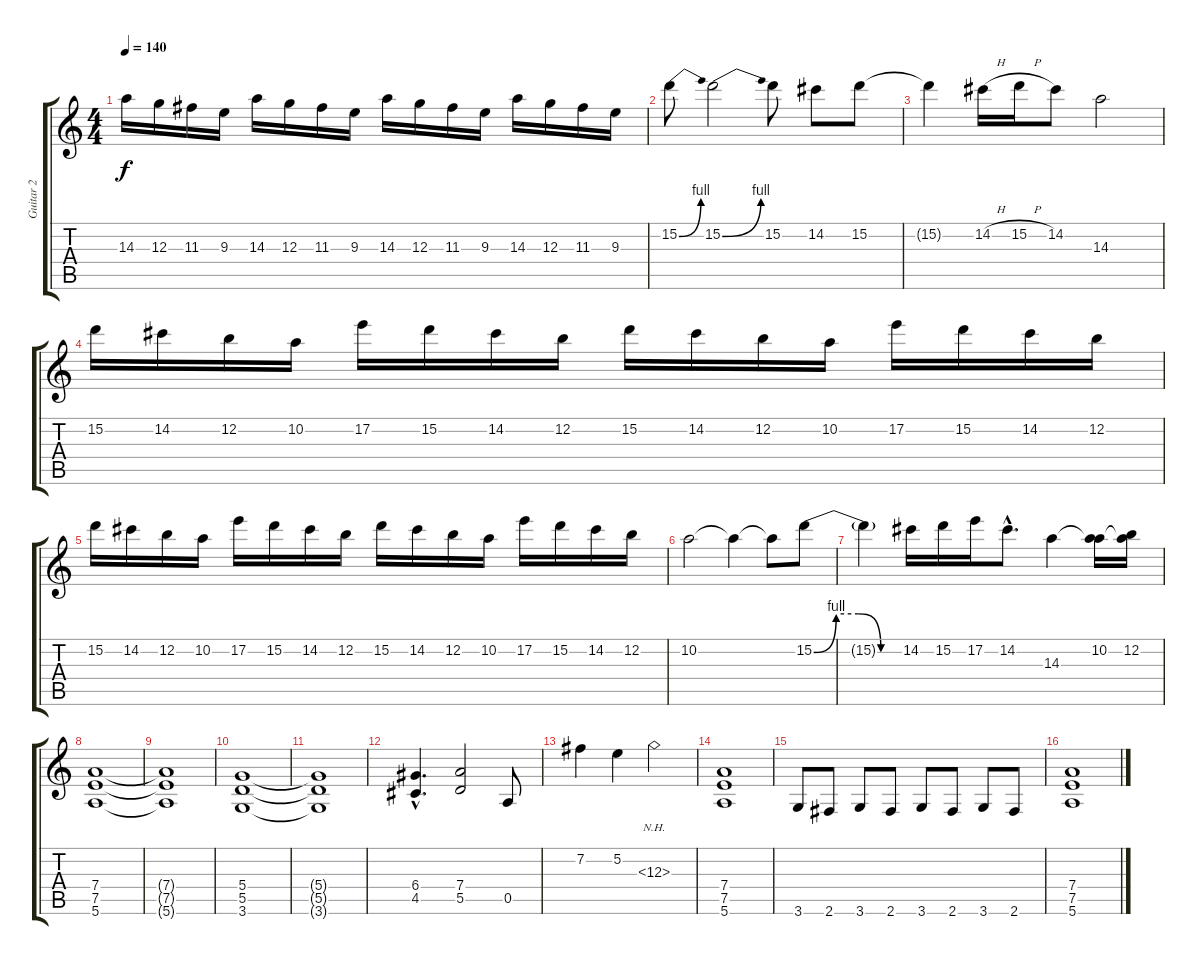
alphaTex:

\track ("Guitar 2" "Guitar 2") {instrument distortionguitar}
\staff {score tabs}
\tuning (E4 B3 G3 D3 A2 E2) {hide}
\ts (4 4)
\tempo 140
\clef g2
\ks c
14.3.16{dy f} 12.3.16 11.3.16 9.3.16 14.3.16 12.3.16 11.3.16 9.3.16 14.3.16 12.3.16 11.3.16 9.3.16 14.3.16 12.3.16 11.3.16 9.3.16 |
15.2{be (bend 0 0 60 4)}.8 15.2{be (bend 0 0 60 4)}.2 15.2.8 14.2.8 15.2.8 |
15.2{t}.4 14.2{h}.16 15.2{h}.16 14.2.8 14.3.2 |
15.2.16 14.2.16 12.2.16 10.2.16 17.2.16 15.2.16 14.2.16 12.2.16 15.2.16 14.2.16 12.2.16 10.2.16 17.2.16 15.2.16 14.2.16 12.2.16 |
15.2.16 14.2.16 12.2.16 10.2.16 17.2.16 15.2.16 14.2.16 12.2.16 15.2.16 14.2.16 12.2.16 10.2.16 17.2.16 15.2.16 14.2.16 12.2.16 |
10.2.2 10.2{t}.4 10.2{t}.8 15.2{be (custom 0 0 15 4 30 4 45 0 60 0)}.8 |
15.2{t}.4 14.2.16 15.2.16 17.2.16 14.2{hac}.8{d} 14.3.4 (10.2 14.3{t}).16 (12.2 14.3{t}).16 |
(7.4 7.5 5.6).1 |
(7.4{t} 7.5{t} 5.6{t}).1 |
(5.4 5.5 3.6).1 |
(5.4{t} 5.5{t} 3.6{t}).1 |
(6.4{hac} 4.5{hac}).4{d} (7.4 5.5).2 0.5.8 |
7.2.4 5.2.4 6.3{nh}.2 |
(7.4 7.5 5.6).1 |
3.6.8 2.6.8 3.6.8 2.6.8 3.6.8 2.6.8 3.6.8 2.6.8 |
(7.4 7.5 5.6).1
